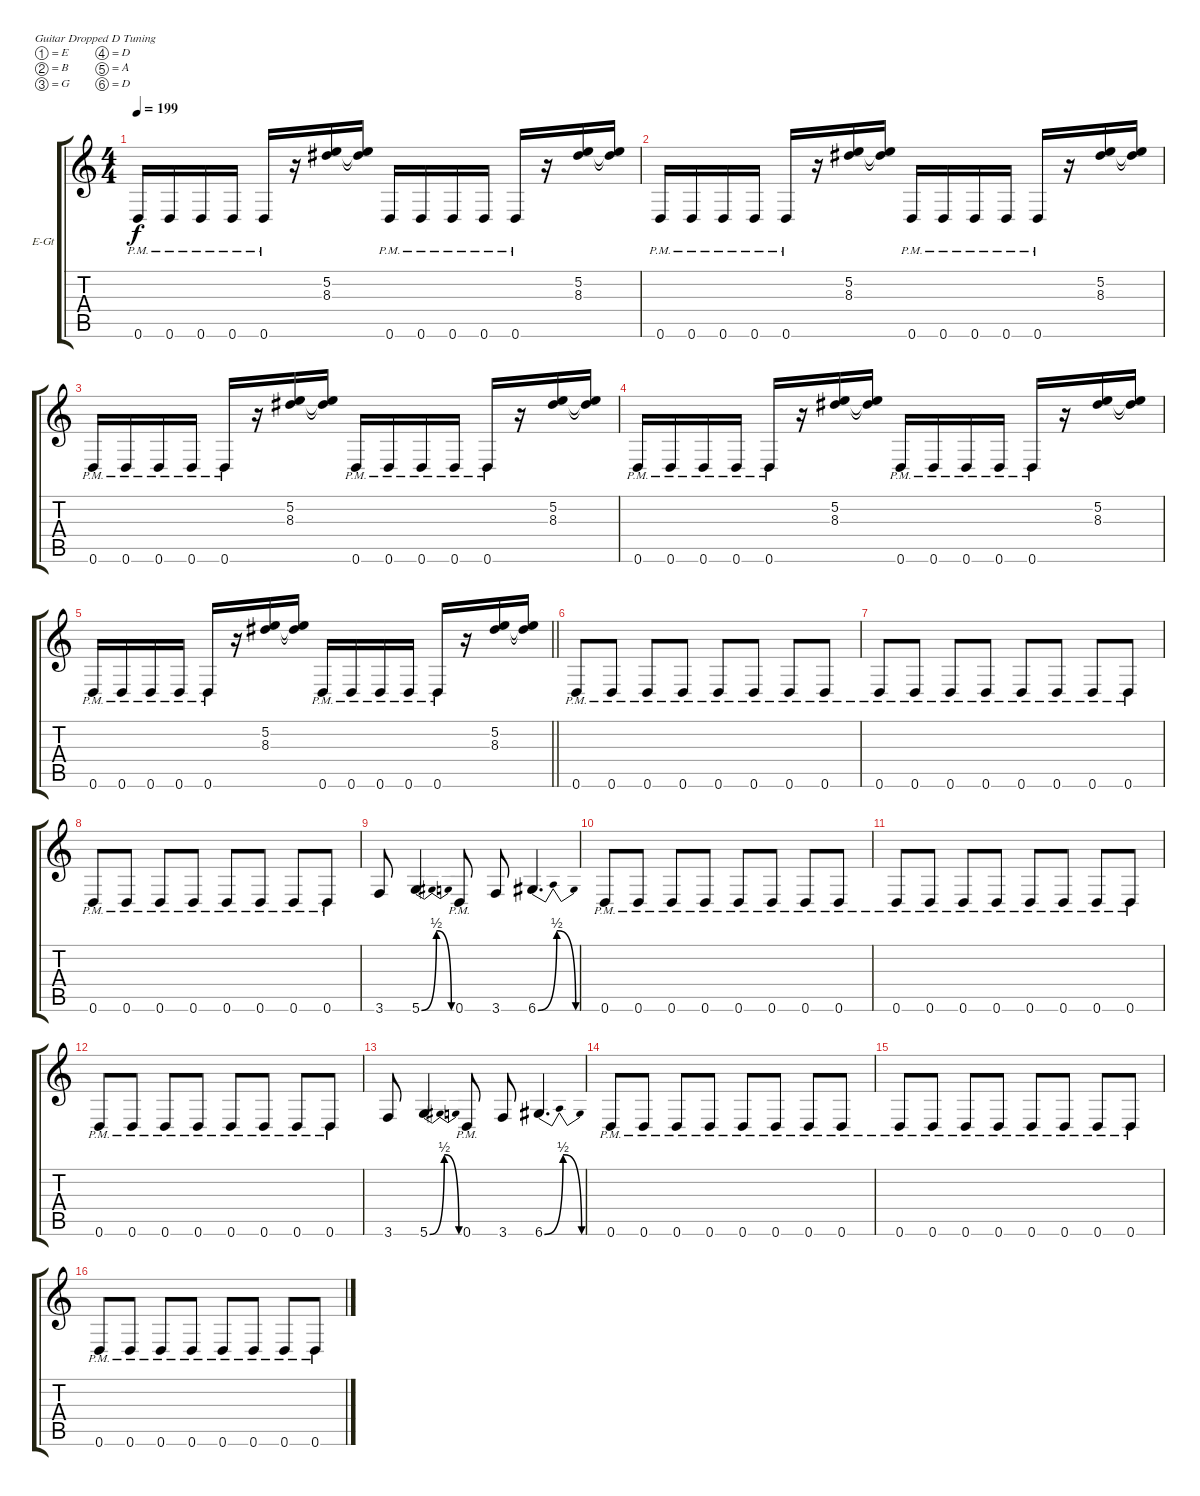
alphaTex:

\bracketExtendMode groupsimilarinstruments
\firstSystemTrackNameOrientation horizontal
\otherSystemsTrackNameOrientation horizontal
\track ("Guitar" "E-Gt") {instrument distortionguitar}
\staff {score tabs}
\tuning (E4 B3 G3 D3 A2 D2)
\ts (4 4)
\tempo 199
\clef g2
\ks c
0.6{pm}.16{dy f} 0.6{pm}.16 0.6{pm}.16 0.6{pm}.16 0.6{pm}.16 r.16 (5.2 8.3).16 (5.2{t} 8.3{t}).16 0.6{pm}.16 0.6{pm}.16 0.6{pm}.16 0.6{pm}.16 0.6{pm}.16 r.16 (8.3 5.2).16 (5.2{t} 8.3{t}).16 |
0.6{pm}.16 0.6{pm}.16 0.6{pm}.16 0.6{pm}.16 0.6{pm}.16 r.16 (5.2 8.3).16 (5.2{t} 8.3{t}).16 0.6{pm}.16 0.6{pm}.16 0.6{pm}.16 0.6{pm}.16 0.6{pm}.16 r.16 (8.3 5.2).16 (5.2{t} 8.3{t}).16 |
0.6{pm}.16 0.6{pm}.16 0.6{pm}.16 0.6{pm}.16 0.6{pm}.16 r.16 (5.2 8.3).16 (5.2{t} 8.3{t}).16 0.6{pm}.16 0.6{pm}.16 0.6{pm}.16 0.6{pm}.16 0.6{pm}.16 r.16 (8.3 5.2).16 (5.2{t} 8.3{t}).16 |
0.6{pm}.16 0.6{pm}.16 0.6{pm}.16 0.6{pm}.16 0.6{pm}.16 r.16 (5.2 8.3).16 (5.2{t} 8.3{t}).16 0.6{pm}.16 0.6{pm}.16 0.6{pm}.16 0.6{pm}.16 0.6{pm}.16 r.16 (8.3 5.2).16 (5.2{t} 8.3{t}).16 |
\barLineRight lightlight
0.6{pm}.16 0.6{pm}.16 0.6{pm}.16 0.6{pm}.16 0.6{pm}.16 r.16 (5.2 8.3).16 (5.2{t} 8.3{t}).16 0.6{pm}.16 0.6{pm}.16 0.6{pm}.16 0.6{pm}.16 0.6{pm}.16 r.16 (8.3 5.2).16 (5.2{t} 8.3{t}).16 |
0.6{pm}.8 0.6{pm}.8 0.6{pm}.8 0.6{pm}.8 0.6{pm}.8 0.6{pm}.8 0.6{pm}.8 0.6{pm}.8 |
0.6{pm}.8 0.6{pm}.8 0.6{pm}.8 0.6{pm}.8 0.6{pm}.8 0.6{pm}.8 0.6{pm}.8 0.6{pm}.8 |
0.6{pm}.8 0.6{pm}.8 0.6{pm}.8 0.6{pm}.8 0.6{pm}.8 0.6{pm}.8 0.6{pm}.8 0.6{pm}.8 |
3.6.8 5.6{be (bendrelease 0 0 8.4 2 10.2 2 15.6 0)}.4 0.6{pm}.8 3.6.8 6.6{be (bendrelease 0 0 10.2 2 10.799999999999999 2 30 0)}.4{d} |
0.6{pm}.8 0.6{pm}.8 0.6{pm}.8 0.6{pm}.8 0.6{pm}.8 0.6{pm}.8 0.6{pm}.8 0.6{pm}.8 |
0.6{pm}.8 0.6{pm}.8 0.6{pm}.8 0.6{pm}.8 0.6{pm}.8 0.6{pm}.8 0.6{pm}.8 0.6{pm}.8 |
0.6{pm}.8 0.6{pm}.8 0.6{pm}.8 0.6{pm}.8 0.6{pm}.8 0.6{pm}.8 0.6{pm}.8 0.6{pm}.8 |
3.6.8 5.6{be (bendrelease 0 0 8.4 2 10.2 2 15.6 0)}.4 0.6{pm}.8 3.6.8 6.6{be (bendrelease 0 0 10.2 2 10.799999999999999 2 30 0)}.4{d} |
0.6{pm}.8 0.6{pm}.8 0.6{pm}.8 0.6{pm}.8 0.6{pm}.8 0.6{pm}.8 0.6{pm}.8 0.6{pm}.8 |
0.6{pm}.8 0.6{pm}.8 0.6{pm}.8 0.6{pm}.8 0.6{pm}.8 0.6{pm}.8 0.6{pm}.8 0.6{pm}.8 |
0.6{pm}.8 0.6{pm}.8 0.6{pm}.8 0.6{pm}.8 0.6{pm}.8 0.6{pm}.8 0.6{pm}.8 0.6{pm}.8
